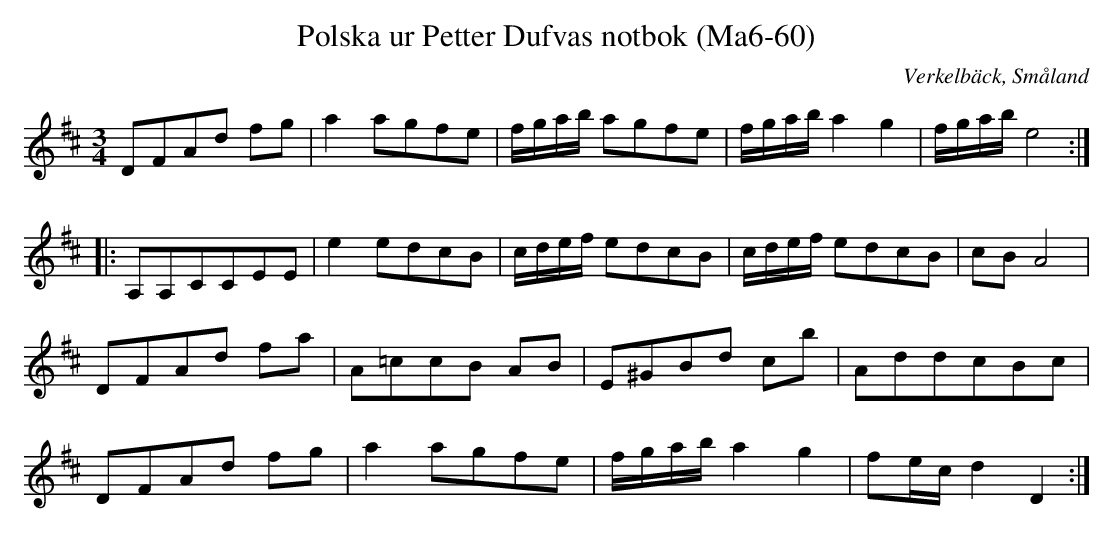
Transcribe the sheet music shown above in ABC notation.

X:1
T:Polska ur Petter Dufvas notbok (Ma6-60)
O:Verkelbäck, Småland
M:3/4
L:1/8
K:D
DFAd fg|a2 agfe|f/g/a/b/ agfe|f/g/a/b/ a2 g2|f/g/a/b/ e4:|
|:A,A,CCEE|e2 edcB|c/d/e/f/ edcB|c/d/e/f/ edcB|cB A4|
DFAd fa|A=ccB AB|E^GBd cb|AddcBc|
DFAd fg|a2 agfe|f/g/a/b/ a2 g2|fe/c/ d2D2:|
